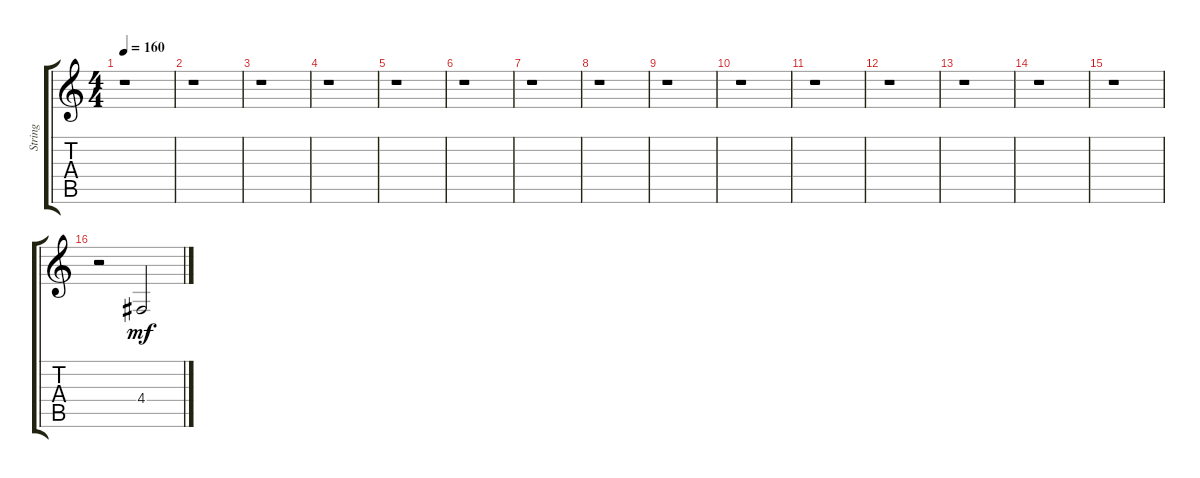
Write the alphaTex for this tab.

\track ("String" "String") {instrument cello}
\staff {score tabs}
\tuning (E4 B3 G3 D3 A2 E2) {hide}
\ts (4 4)
\tempo 160
\clef g2
\ks c
r.1{dy mf} |
r.1 |
r.1 |
r.1 |
r.1 |
r.1 |
r.1 |
r.1 |
r.1 |
r.1 |
r.1 |
r.1 |
r.1 |
r.1 |
r.1 |
r.2 4.4.2
